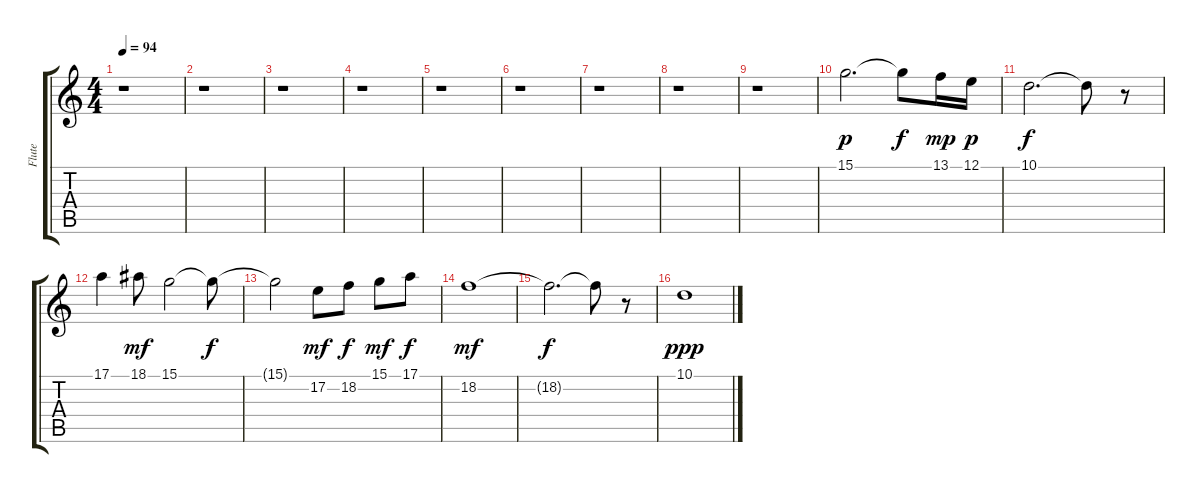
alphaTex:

\track ("Flute                   " "Flute     ") {instrument musicbox}
\staff {score tabs}
\tuning (E4 B3 G3 D3 A2 E2) {hide}
\ts (4 4)
\tempo 94
\clef g2
\ks c
r.1{dy f} |
r.1 |
r.1 |
r.1 |
r.1 |
r.1 |
r.1 |
r.1 |
r.1 |
15.1.2{d dy p} 15.1{t}.8{dy f} 13.1.16{dy mp} 12.1.16{dy p} |
10.1.2{d dy f} 10.1{t}.8 r.8 |
17.1.4 18.1.8{dy mf} 15.1.2 15.1{t}.8{dy f} |
15.1{t}.2 17.2.8{dy mf} 18.2.8{dy f} 15.1.8{dy mf} 17.1.8{dy f} |
18.2.1{dy mf} |
18.2{t}.2{d dy f} 18.2{t}.8 r.8 |
10.1.1{dy ppp}
